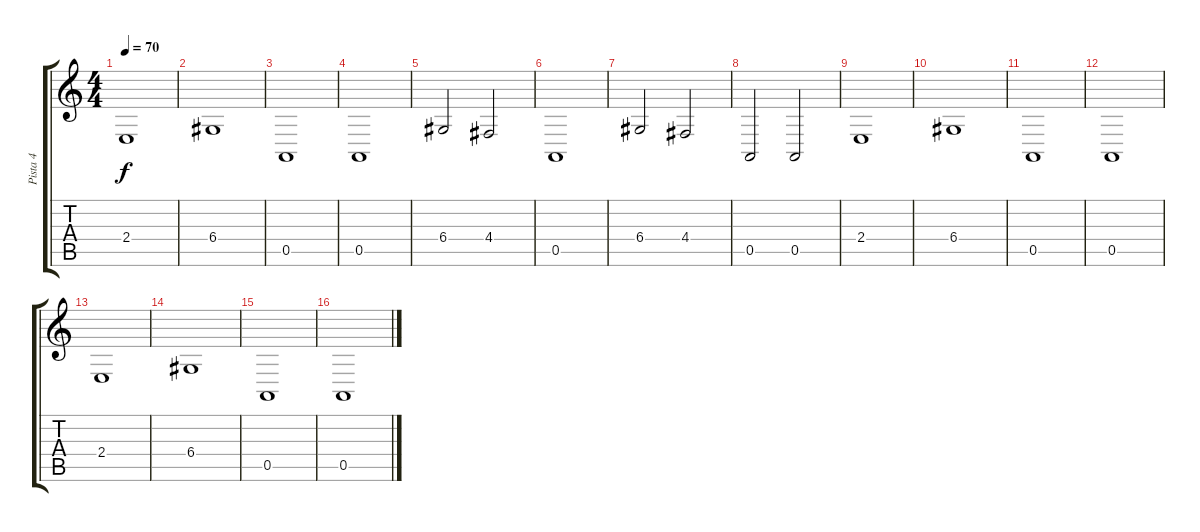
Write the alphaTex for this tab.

\track ("Pista 4" "Pista 4") {instrument tremolostrings}
\staff {score tabs}
\tuning (E4 B3 G3 D3 A2 E2) {hide}
\ts (4 4)
\tempo 70
\clef g2
\ks c
2.4.1{dy f} |
6.4.1 |
0.5.1 |
0.5.1 |
6.4.2 4.4.2 |
0.5.1 |
6.4.2 4.4.2 |
0.5.2 0.5.2 |
2.4.1 |
6.4.1 |
0.5.1 |
0.5.1 |
2.4.1 |
6.4.1 |
0.5.1 |
0.5.1
